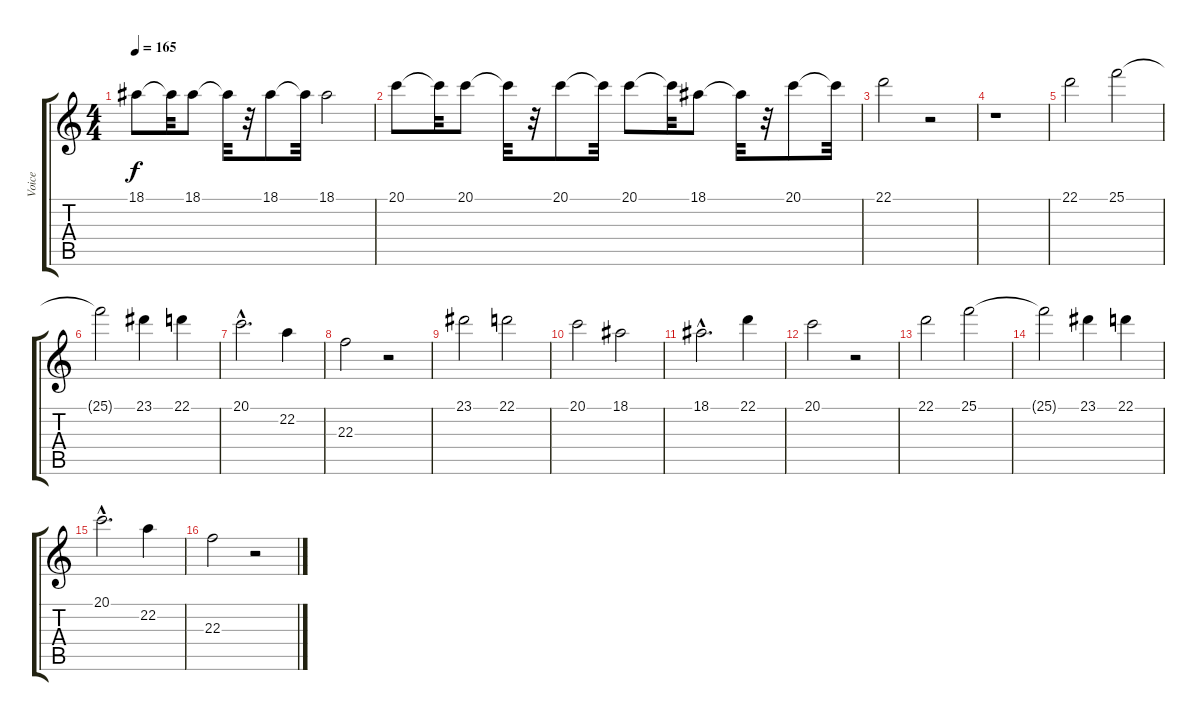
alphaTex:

\track ("Voice " "Voice ") {instrument honkytonkpiano}
\staff {score tabs}
\tuning (E4 B3 G3 D3 A2 E2) {hide}
\ts (4 4)
\tempo 165
\clef g2
\ks c
18.1.8{dy f} 18.1{t}.32 18.1.8 18.1{t}.32 r.32 18.1.8 18.1{t}.32 18.1.2 |
20.1.8 20.1{t}.32 20.1.8 20.1{t}.32 r.32 20.1.8 20.1{t}.32 20.1.8 20.1{t}.32 18.1.8 18.1{t}.32 r.32 20.1.8 20.1{t}.32 |
22.1.2 r.2 |
r.1 |
22.1.2 25.1.2 |
25.1{t}.2 23.1.4 22.1.4 |
20.1{hac}.2{d} 22.2.4 |
22.3.2 r.2 |
23.1.2 22.1.2 |
20.1.2 18.1.2 |
18.1{hac}.2{d} 22.1.4 |
20.1.2 r.2 |
22.1.2 25.1.2 |
25.1{t}.2 23.1.4 22.1.4 |
20.1{hac}.2{d} 22.2.4 |
22.3.2 r.2
